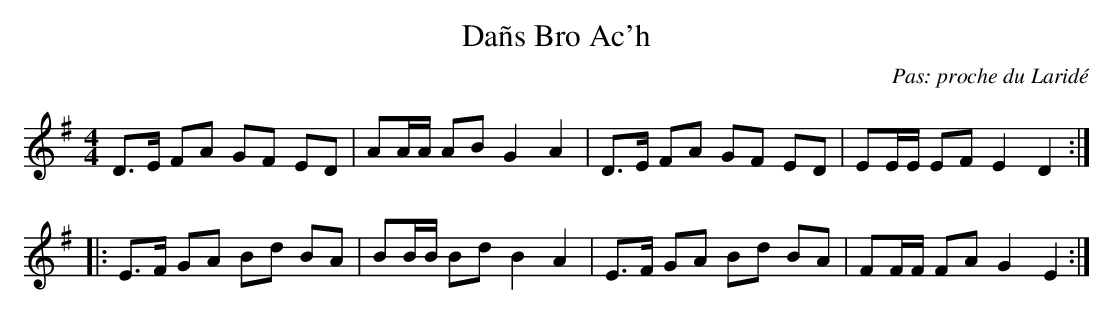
X:1
T:Dañs Bro Ac'h
M:4/4
L:1/8
O:Pas: proche du Laridé
K:G
D>E FA GF ED|AA/A/ AB G2 A2|D>E FA GF ED|EE/E/ EF E2 D2 :|
|: E>F GA Bd BA|BB/B/ Bd B2 A2|E>F GA Bd BA|FF/F/ FA G2 E2 :|
